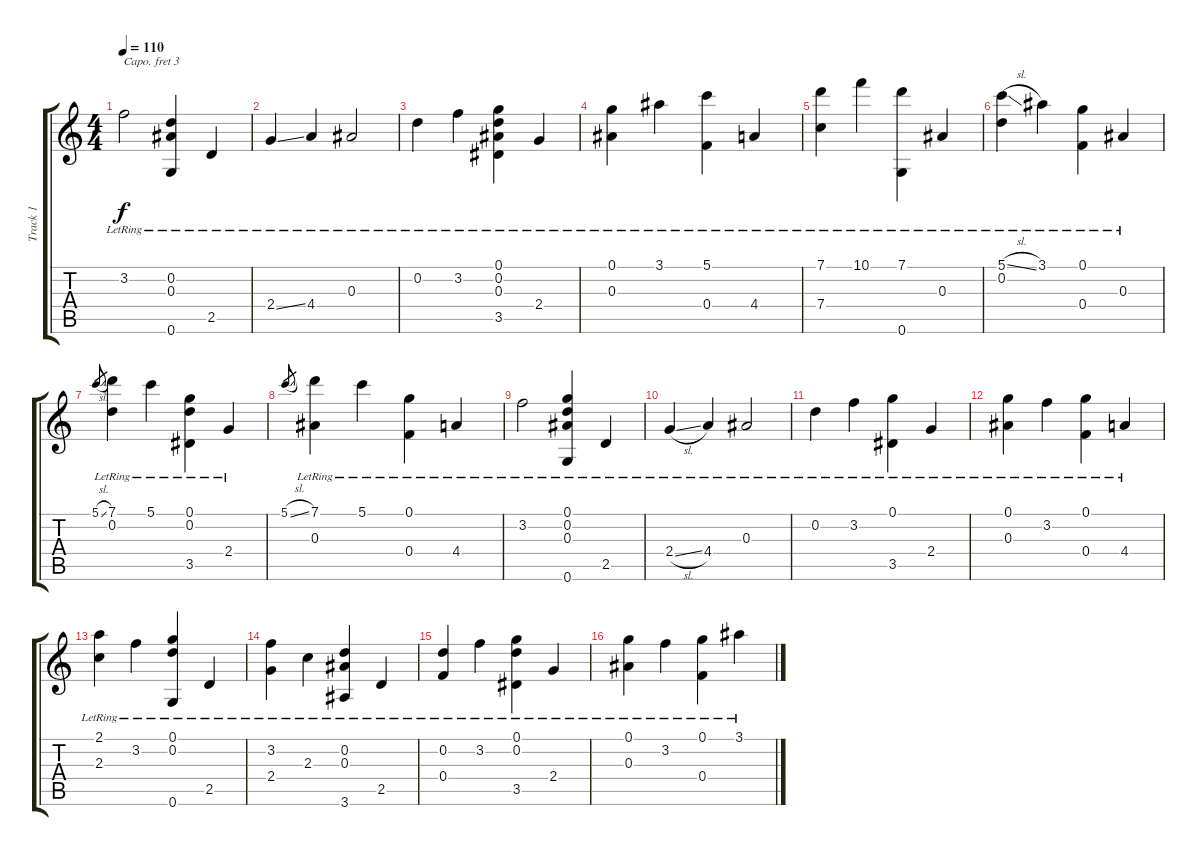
\track ("Track 1" "Track 1") {instrument acousticguitarnylon}
\staff {score tabs}
\capo 3
\tuning (E4 B3 G3 D3 A2 E2) {hide}
\ts (4 4)
\tempo 110
\clef g2
\ks c
3.2{lr}.2{dy f} (0.2{lr} 0.3{lr} 0.6{lr}).4 2.5{lr}.4 |
2.4{ss lr}.4 4.4{lr}.4 0.3{lr}.2 |
0.2{lr}.4 3.2{lr}.4 (0.1{lr} 0.2{lr} 0.3{lr} 3.5{lr}).4 2.4{lr}.4 |
(0.1{lr} 0.3{lr}).4 3.1{lr}.4 (5.1{lr} 0.4{lr}).4 4.4{lr}.4 |
(7.1{lr} 7.4{lr}).4 10.1{lr}.4 (7.1{lr} 0.6{lr}).4 0.3{lr}.4 |
(5.1{sl lr} 0.2{lr}).4 3.1{lr}.4 (0.1{lr} 0.4{lr}).4 0.3{lr}.4 |
5.1{sl}.8{gr} (7.1{lr} 0.2{lr}).4 5.1{lr}.4 (0.1{lr} 0.2{lr} 3.5{lr}).4 2.4{lr}.4 |
5.1{sl}.8{gr} (7.1{lr} 0.3{lr}).4 5.1{lr}.4 (0.1{lr} 0.4{lr}).4 4.4{lr}.4 |
3.2{lr}.2 (0.1{lr} 0.2{lr} 0.3{lr} 0.6{lr}).4 2.5{lr}.4 |
2.4{sl lr}.4 4.4{lr}.4 0.3{lr}.2 |
0.2{lr}.4 3.2{lr}.4 (0.1{lr} 3.5{lr}).4 2.4{lr}.4 |
(0.1{lr} 0.3{lr}).4 3.2{lr}.4 (0.1{lr} 0.4{lr}).4 4.4{lr}.4 |
(2.1{lr} 2.3{lr}).4 3.2{lr}.4 (0.1{lr} 0.2{lr} 0.6{lr}).4 2.5{lr}.4 |
(3.2{lr} 2.4{lr}).4 2.3{lr}.4 (0.2{lr} 0.3{lr} 3.6{lr}).4 2.5{lr}.4 |
(0.2{lr} 0.4{lr}).4 3.2{lr}.4 (0.1{lr} 0.2{lr} 3.5{lr}).4 2.4{lr}.4 |
(0.1{lr} 0.3{lr}).4 3.2{lr}.4 (0.1{lr} 0.4{lr}).4 3.1{lr}.4
